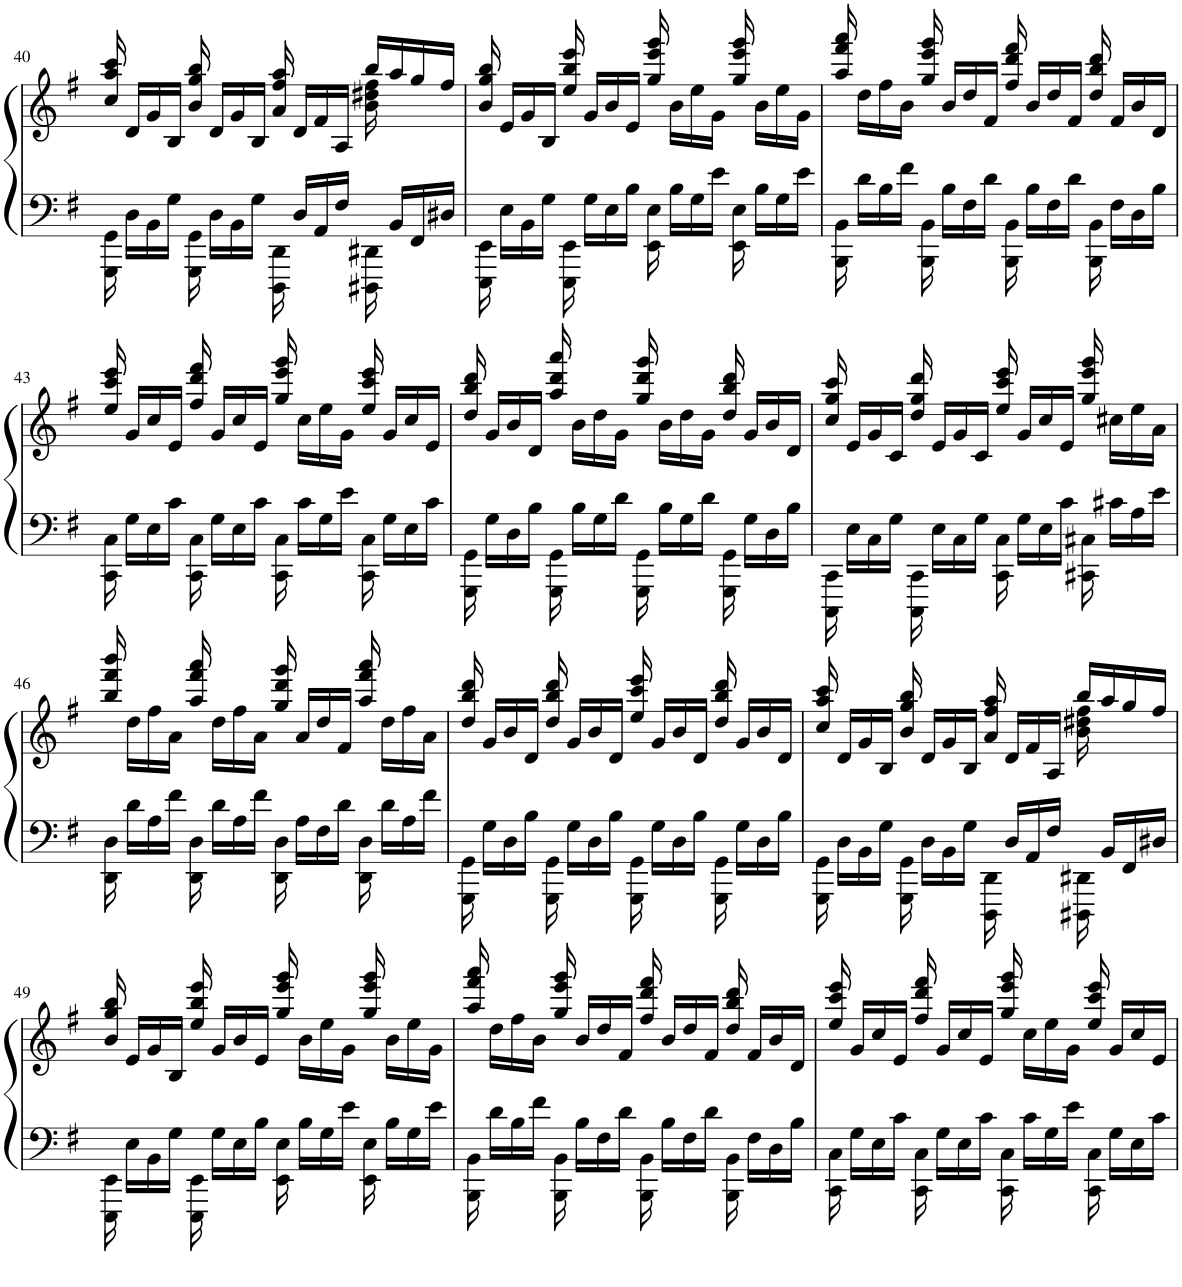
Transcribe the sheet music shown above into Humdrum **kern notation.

**kern	**kern
*part1	*part1
*staff2	*staff1
*I"Piano	*
*I'Pno.	*
!!LO:PB:g=z
*clefF4	*clefG2
*k[f#]	*k[f#]
*M4/4	*M4/4
=40	=40
*	*^
16GGG\ 16GG\	16cc/ 16aa/ 16ccc/	2.ryy
16D\LL	16d/LL	.
16BB\	16g/	.
16G\JJ	16B/JJ	.
16GGG\ 16GG\	16b/ 16gg/ 16bb/	.
16D\LL	16d/LL	.
16BB\	16g/	.
16G\JJ	16B/JJ	.
16DDD\ 16DD\	16a/ 16ff#/ 16aa/	.
16D/LL	16d/LL	.
16AA/	16f#/	.
16F#/JJ	16A/JJ	.
16DDD#X\ 16DD#X\	16bb/LL	16b\ 16dd#X\ 16ff#\
16BB/LL	16aa/	8.ryy
16FF#/	16gg/	.
16D#X/JJ	16ff#/JJ	.
*	*v	*v
=41	=41
16EEE\ 16EE\	16b/ 16gg/ 16bb/
16E\LL	16e/LL
16BB\	16g/
16G\JJ	16B/JJ
16EEE\ 16EE\	16ee/ 16bb/ 16eee/
16G\LL	16g/LL
16E\	16b/
16B\JJ	16e/JJ
16EE\ 16E\	16gg/ 16eee/ 16ggg/
16B\LL	16b\LL
16G\	16ee\
16e\JJ	16g\JJ
16EE\ 16E\	16gg/ 16eee/ 16ggg/
16B\LL	16b\LL
16G\	16ee\
16e\JJ	16g\JJ
=42	=42
16BBB\ 16BB\	16aa/ 16fff#/ 16aaa/
16d\LL	16dd\LL
16B\	16ff#\
16f#\JJ	16b\JJ
16BBB\ 16BB\	16gg/ 16eee/ 16ggg/
16B\LL	16b/LL
16F#\	16dd/
16d\JJ	16f#/JJ
16BBB\ 16BB\	16ff#/ 16ddd/ 16fff#/
16B\LL	16b/LL
16F#\	16dd/
16d\JJ	16f#/JJ
16BBB\ 16BB\	16dd/ 16bb/ 16ddd/
16F#\LL	16f#/LL
16D\	16b/
16B\JJ	16d/JJ
!!LO:LB:g=z
=43	=43
16CC\ 16C\	16ee/ 16ccc/ 16eee/
16G\LL	16g/LL
16E\	16cc/
16c\JJ	16e/JJ
16CC\ 16C\	16ff#/ 16ddd/ 16fff#/
16G\LL	16g/LL
16E\	16cc/
16c\JJ	16e/JJ
16CC\ 16C\	16gg/ 16eee/ 16ggg/
16c\LL	16cc\LL
16G\	16ee\
16e\JJ	16g\JJ
16CC\ 16C\	16ee/ 16ccc/ 16eee/
16G\LL	16g/LL
16E\	16cc/
16c\JJ	16e/JJ
=44	=44
16GGG\ 16GG\	16dd/ 16bb/ 16ddd/
16G\LL	16g/LL
16D\	16b/
16B\JJ	16d/JJ
16GGG\ 16GG\	16aa/ 16ddd/ 16aaa/
16B\LL	16b\LL
16G\	16dd\
16d\JJ	16g\JJ
16GGG\ 16GG\	16gg/ 16ddd/ 16ggg/
16B\LL	16b\LL
16G\	16dd\
16d\JJ	16g\JJ
16GGG\ 16GG\	16dd/ 16bb/ 16ddd/
16G\LL	16g/LL
16D\	16b/
16B\JJ	16d/JJ
=45	=45
16CCC\ 16CC\	16cc/ 16gg/ 16ccc/
16E\LL	16e/LL
16C\	16g/
16G\JJ	16c/JJ
16CCC\ 16CC\	16dd/ 16gg/ 16ddd/
16E\LL	16e/LL
16C\	16g/
16G\JJ	16c/JJ
16CC\ 16C\	16ee/ 16ccc/ 16eee/
16G\LL	16g/LL
16E\	16cc/
16c\JJ	16e/JJ
16CC#X\ 16C#X\	16gg/ 16eee/ 16ggg/
16c#X\LL	16cc#X\LL
16A\	16ee\
16e\JJ	16a\JJ
!!LO:LB:g=z
=46	=46
16DD\ 16D\	16bb/ 16fff#/ 16bbb/
16d\LL	16dd\LL
16A\	16ff#\
16f#\JJ	16a\JJ
16DD\ 16D\	16aa/ 16fff#/ 16aaa/
16d\LL	16dd\LL
16A\	16ff#\
16f#\JJ	16a\JJ
16DD\ 16D\	16gg/ 16ddd/ 16ggg/
16A\LL	16a/LL
16F#\	16dd/
16d\JJ	16f#/JJ
16DD\ 16D\	16aa/ 16fff#/ 16aaa/
16d\LL	16dd\LL
16A\	16ff#\
16f#\JJ	16a\JJ
=47	=47
16GGG\ 16GG\	16dd/ 16bb/ 16ddd/
16G\LL	16g/LL
16D\	16b/
16B\JJ	16d/JJ
16GGG\ 16GG\	16dd/ 16bb/ 16ddd/
16G\LL	16g/LL
16D\	16b/
16B\JJ	16d/JJ
16GGG\ 16GG\	16ee/ 16ccc/ 16eee/
16G\LL	16g/LL
16D\	16b/
16B\JJ	16d/JJ
16GGG\ 16GG\	16dd/ 16bb/ 16ddd/
16G\LL	16g/LL
16D\	16b/
16B\JJ	16d/JJ
=48	=48
*	*^
16GGG\ 16GG\	16cc/ 16aa/ 16ccc/	2.ryy
16D\LL	16d/LL	.
16BB\	16g/	.
16G\JJ	16B/JJ	.
16GGG\ 16GG\	16b/ 16gg/ 16bb/	.
16D\LL	16d/LL	.
16BB\	16g/	.
16G\JJ	16B/JJ	.
16DDD\ 16DD\	16a/ 16ff#/ 16aa/	.
16D/LL	16d/LL	.
16AA/	16f#/	.
16F#/JJ	16A/JJ	.
16DDD#X\ 16DD#X\	16bb/LL	16b\ 16dd#X\ 16ff#\
16BB/LL	16aa/	8.ryy
16FF#/	16gg/	.
16D#X/JJ	16ff#/JJ	.
*	*v	*v
!!LO:LB:g=z
=49	=49
16EEE\ 16EE\	16b/ 16gg/ 16bb/
16E\LL	16e/LL
16BB\	16g/
16G\JJ	16B/JJ
16EEE\ 16EE\	16ee/ 16bb/ 16eee/
16G\LL	16g/LL
16E\	16b/
16B\JJ	16e/JJ
16EE\ 16E\	16gg/ 16eee/ 16ggg/
16B\LL	16b\LL
16G\	16ee\
16e\JJ	16g\JJ
16EE\ 16E\	16gg/ 16eee/ 16ggg/
16B\LL	16b\LL
16G\	16ee\
16e\JJ	16g\JJ
=50	=50
16BBB\ 16BB\	16aa/ 16fff#/ 16aaa/
16d\LL	16dd\LL
16B\	16ff#\
16f#\JJ	16b\JJ
16BBB\ 16BB\	16gg/ 16eee/ 16ggg/
16B\LL	16b/LL
16F#\	16dd/
16d\JJ	16f#/JJ
16BBB\ 16BB\	16ff#/ 16ddd/ 16fff#/
16B\LL	16b/LL
16F#\	16dd/
16d\JJ	16f#/JJ
16BBB\ 16BB\	16dd/ 16bb/ 16ddd/
16F#\LL	16f#/LL
16D\	16b/
16B\JJ	16d/JJ
=51	=51
16CC\ 16C\	16ee/ 16ccc/ 16eee/
16G\LL	16g/LL
16E\	16cc/
16c\JJ	16e/JJ
16CC\ 16C\	16ff#/ 16ddd/ 16fff#/
16G\LL	16g/LL
16E\	16cc/
16c\JJ	16e/JJ
16CC\ 16C\	16gg/ 16eee/ 16ggg/
16c\LL	16cc\LL
16G\	16ee\
16e\JJ	16g\JJ
16CC\ 16C\	16ee/ 16ccc/ 16eee/
16G\LL	16g/LL
16E\	16cc/
16c\JJ	16e/JJ
=	=
*-	*-
